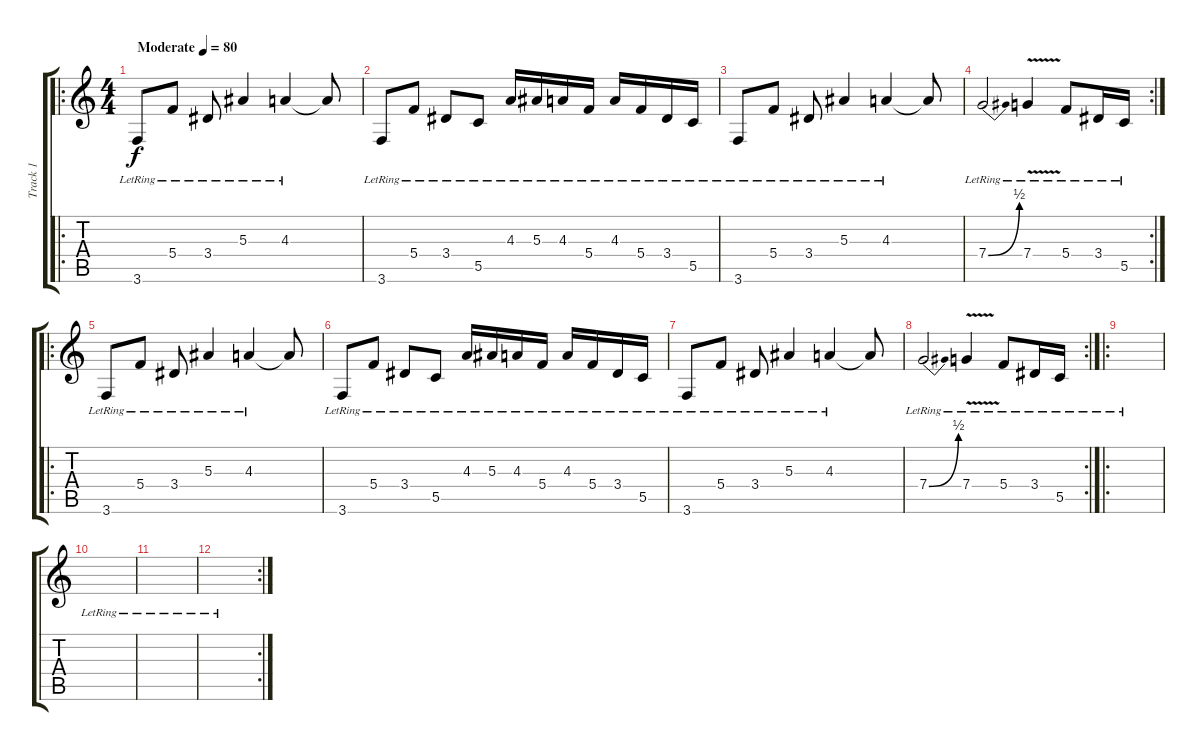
\track ("Track 1" "Track 1") {instrument electricguitarjazz}
\staff {score tabs}
\tuning (D4 A3 F3 C3 G2 D2) {hide}
\ro
\ts (4 4)
\tempo (80 "Moderate")
\clef g2
\ks c
3.6{lr}.8{dy f instrument electricguitarjazz} 5.4{lr}.8 3.4{lr}.8 5.3{lr}.4 4.3{lr}.4 4.3{t}.8 |
3.6{lr}.8 5.4{lr}.8 3.4{lr}.8 5.5{lr}.8 4.3{lr}.16 5.3{lr}.16 4.3{lr}.16 5.4{lr}.16 4.3{lr}.16 5.4{lr}.16 3.4{lr}.16 5.5{lr}.16 |
3.6{lr}.8 5.4{lr}.8 3.4{lr}.8 5.3{lr}.4 4.3{lr}.4 4.3{t}.8 |
\rc 2
7.4{be (bend 0 0 60 2) lr}.2 7.4{v lr}.4 5.4{lr}.8 3.4{lr}.16 5.5{lr}.16 |
\ro
3.6{lr}.8 5.4{lr}.8 3.4{lr}.8 5.3{lr}.4 4.3{lr}.4 4.3{t}.8 |
3.6{lr}.8 5.4{lr}.8 3.4{lr}.8 5.5{lr}.8 4.3{lr}.16 5.3{lr}.16 4.3{lr}.16 5.4{lr}.16 4.3{lr}.16 5.4{lr}.16 3.4{lr}.16 5.5{lr}.16 |
3.6{lr}.8 5.4{lr}.8 3.4{lr}.8 5.3{lr}.4 4.3{lr}.4 4.3{t}.8 |
\rc 2
7.4{be (bend 0 0 60 2) lr}.2 7.4{v lr}.4 5.4{lr}.8 3.4{lr}.16 5.5{lr}.16 |
\ro
|
|
|
\rc 2
